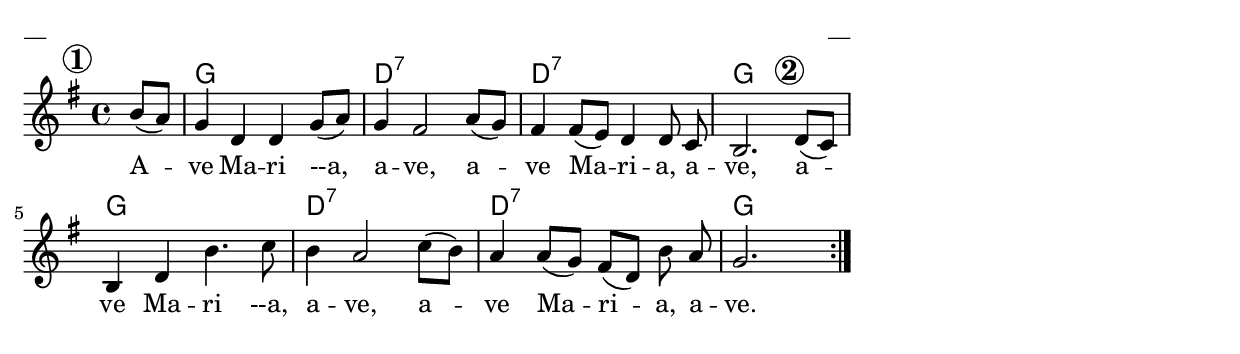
\version "2.13.18"

\paper {
line-width = 14\cm
left-margin = 0.4\cm
between-system-padding = 0.1\cm
between-system-space = 0.1\cm
}

\layout {
indent = #0
ragged-last = ##f
}

chordsA = \chordmode {
s4 g1 d:7 d:7 g g d:7 d:7 g
}

voiceA = \relative c'' {
\clef "treble"
\key g \major
\override Score.RehearsalMark #'break-align-symbols = #'(time-signature)
\time 4/4

\repeat volta 2 {
\partial 4
\mark \markup {\circle \bold 1 }
b8 ([a]) | g4 d d g8 ([a]) | g4 fis2 a8 ([g]) | fis4 fis8 ([e]) d4 d8 c | b2.
\mark \markup {\circle \bold 2 }
d8 ([c]) | b4 d b'4. c8 | b4 a2 c8 ([b]) | a4 a8 ([g]) fis ([d]) b' a | g2. s4
}
}

lyricA = \lyricmode {
A -- ve Ma -- ri --a, a -- ve, a -- ve Ma -- ri -- a, a -- ve,
a -- ve Ma -- ri --a, a -- ve, a -- ve Ma -- ri -- a, a -- ve.
}


fullScore = <<
\new ChordNames { \chordsA }
\new Staff {
<<
\new Voice = "voiceA" { \oneVoice \autoBeamOff \voiceA }
\lyricsto "voiceA" \new Lyrics \lyricA
>>
}
>>


\score {
\fullScore
\header { piece = "__" opus = "__" }
}
\markup { \with-color #(x11-color 'white) \sans \smaller "aaa" }
\score {
\unfoldRepeats
\fullScore
\midi {
\context { \Staff \remove "Staff_performer" }
\context { \Voice \consists "Staff_performer" }
}
}


